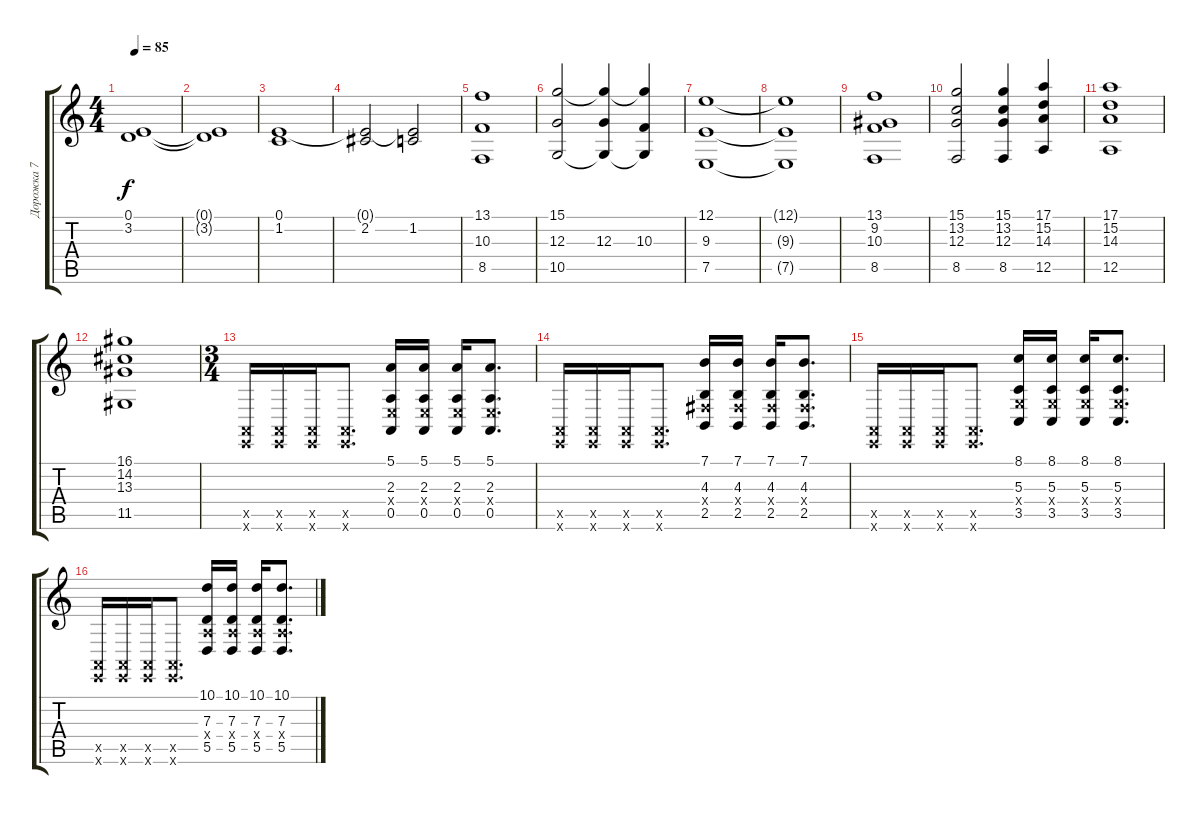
\track ("Дорожка 7" "Дорожка 7") {instrument stringensemble1}
\staff {score tabs}
\tuning (E4 B3 G3 D3 A2 E2) {hide}
\ts (4 4)
\tempo 85
\clef g2
\ks c
(0.1 3.2).1{dy f} |
(0.1{t} 3.2{t}).1 |
(0.1 1.2).1 |
(0.1{t} 2.2).2 (0.1{t} 1.2).2 |
(13.1 10.3 8.5).1 |
(15.1 12.3 10.5).2 (15.1{t} 12.3 10.5{t}).4 (15.1{t} 10.3 10.5{t}).4 |
(12.1 9.3 7.5).1 |
(12.1{t} 9.3{t} 7.5{t}).1 |
(13.1 9.2 10.3 8.5).1 |
(15.1 13.2 12.3 8.5).2 (15.1 13.2 12.3 8.5).4 (17.1 15.2 14.3 12.5).4 |
(17.1 15.2 14.3 12.5).1 |
(16.1 14.2 13.3 11.5).1 |
\ts (3 4)
(0.5{x} 0.6{x}).16 (0.5{x} 0.6{x}).16 (0.5{x} 0.6{x}).16 (0.5{x} 0.6{x}).8{d} (5.1 2.3 2.4{x} 0.5).16 (5.1 2.3 2.4{x} 0.5).16 (5.1 2.3 2.4{x} 0.5).16 (5.1 2.3 2.4{x} 0.5).8{d} |
(0.5{x} 0.6{x}).16 (0.5{x} 0.6{x}).16 (0.5{x} 0.6{x}).16 (0.5{x} 0.6{x}).8{d} (7.1 4.3 4.4{x} 2.5).16 (7.1 4.3 4.4{x} 2.5).16 (7.1 4.3 4.4{x} 2.5).16 (7.1 4.3 4.4{x} 2.5).8{d} |
(0.5{x} 0.6{x}).16 (0.5{x} 0.6{x}).16 (0.5{x} 0.6{x}).16 (0.5{x} 0.6{x}).8{d} (8.1 5.3 5.4{x} 3.5).16 (8.1 5.3 5.4{x} 3.5).16 (8.1 5.3 5.4{x} 3.5).16 (8.1 5.3 5.4{x} 3.5).8{d} |
(0.5{x} 0.6{x}).16 (0.5{x} 0.6{x}).16 (0.5{x} 0.6{x}).16 (0.5{x} 0.6{x}).8{d} (10.1 7.3 7.4{x} 5.5).16 (10.1 7.3 7.4{x} 5.5).16 (10.1 7.3 7.4{x} 5.5).16 (10.1 7.3 7.4{x} 5.5).8{d}
